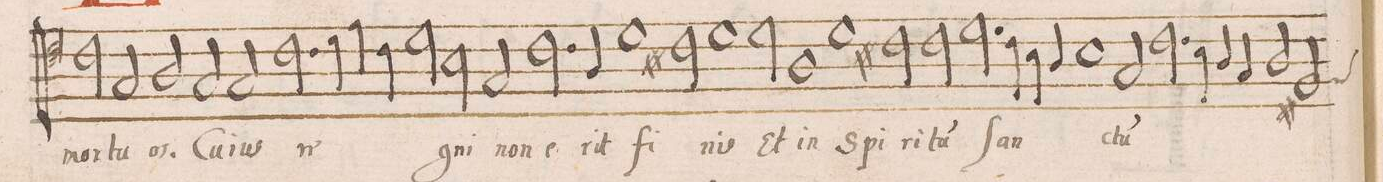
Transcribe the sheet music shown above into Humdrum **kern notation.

**kern	**text
*I"TENOR	*
*clefC4	*
*k[]	*
*met(C|)	*
*M2/1	*
2c\	mor-
2G/	-tu-
2A/	-os.
2G/	Cu-
=166-	=166-
2G/	-ius
2.c\	re-
4d\	.
4e\	.
4c\	.
=167-	=167-
2d\	.
2B\	-gni
2G/	non
2.c\	e-
=168-	=168-
4A/	-rit
1d\	fi-
2c#X\	.
=169-	=169-
1d\	-nis
2d\	Et
1A\	in
=170-	=170-
1d\	Spi-
2c#X\	-ri-
=171-	=171-
2c#y\	-tu(m)
2.d\	ſan-
4cny\	.
4B\	.
4A/	.
=172-	=172-
1B\	.
2G/	-ctu(m)
2.c\	.
=173-	=173-
4B\	.
4A/	.
4G/	.
2A/	.
*custos:F	*
2F#X/	.
=174-	=174-
*-	*-
